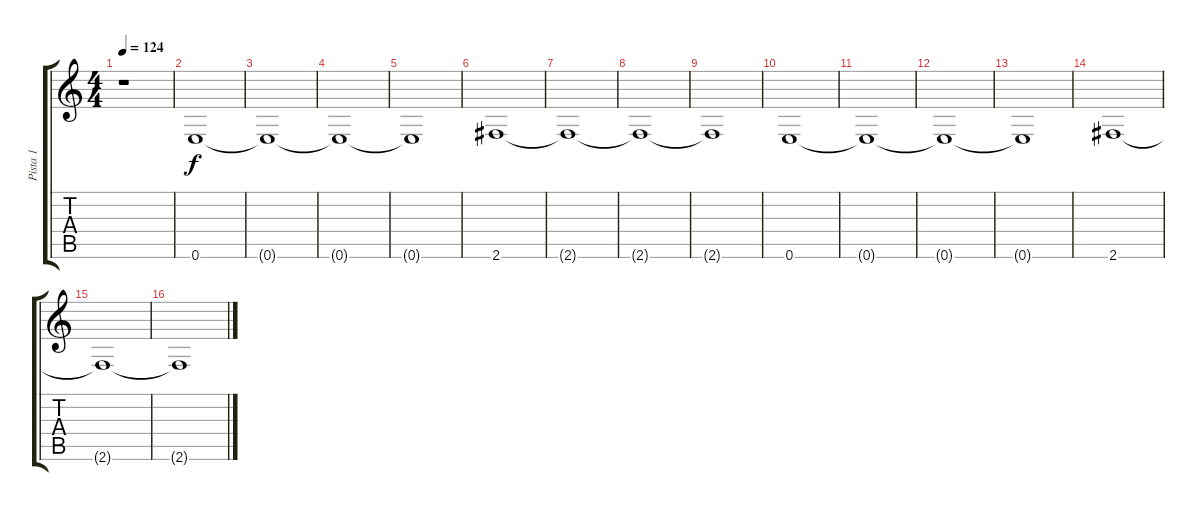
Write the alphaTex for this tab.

\track ("Pista 1" "Pista 1") {instrument distortionguitar}
\staff {score tabs}
\tuning (E4 B3 G3 D3 A2 E2) {hide}
\ts (4 4)
\tempo 124
\clef g2
\ks c
r.1{dy f instrument distortionguitar} |
0.6.1 |
0.6{t}.1 |
0.6{t}.1 |
0.6{t}.1 |
2.6.1 |
2.6{t}.1 |
2.6{t}.1 |
2.6{t}.1 |
0.6.1 |
0.6{t}.1 |
0.6{t}.1 |
0.6{t}.1 |
2.6.1 |
2.6{t}.1 |
2.6{t}.1
